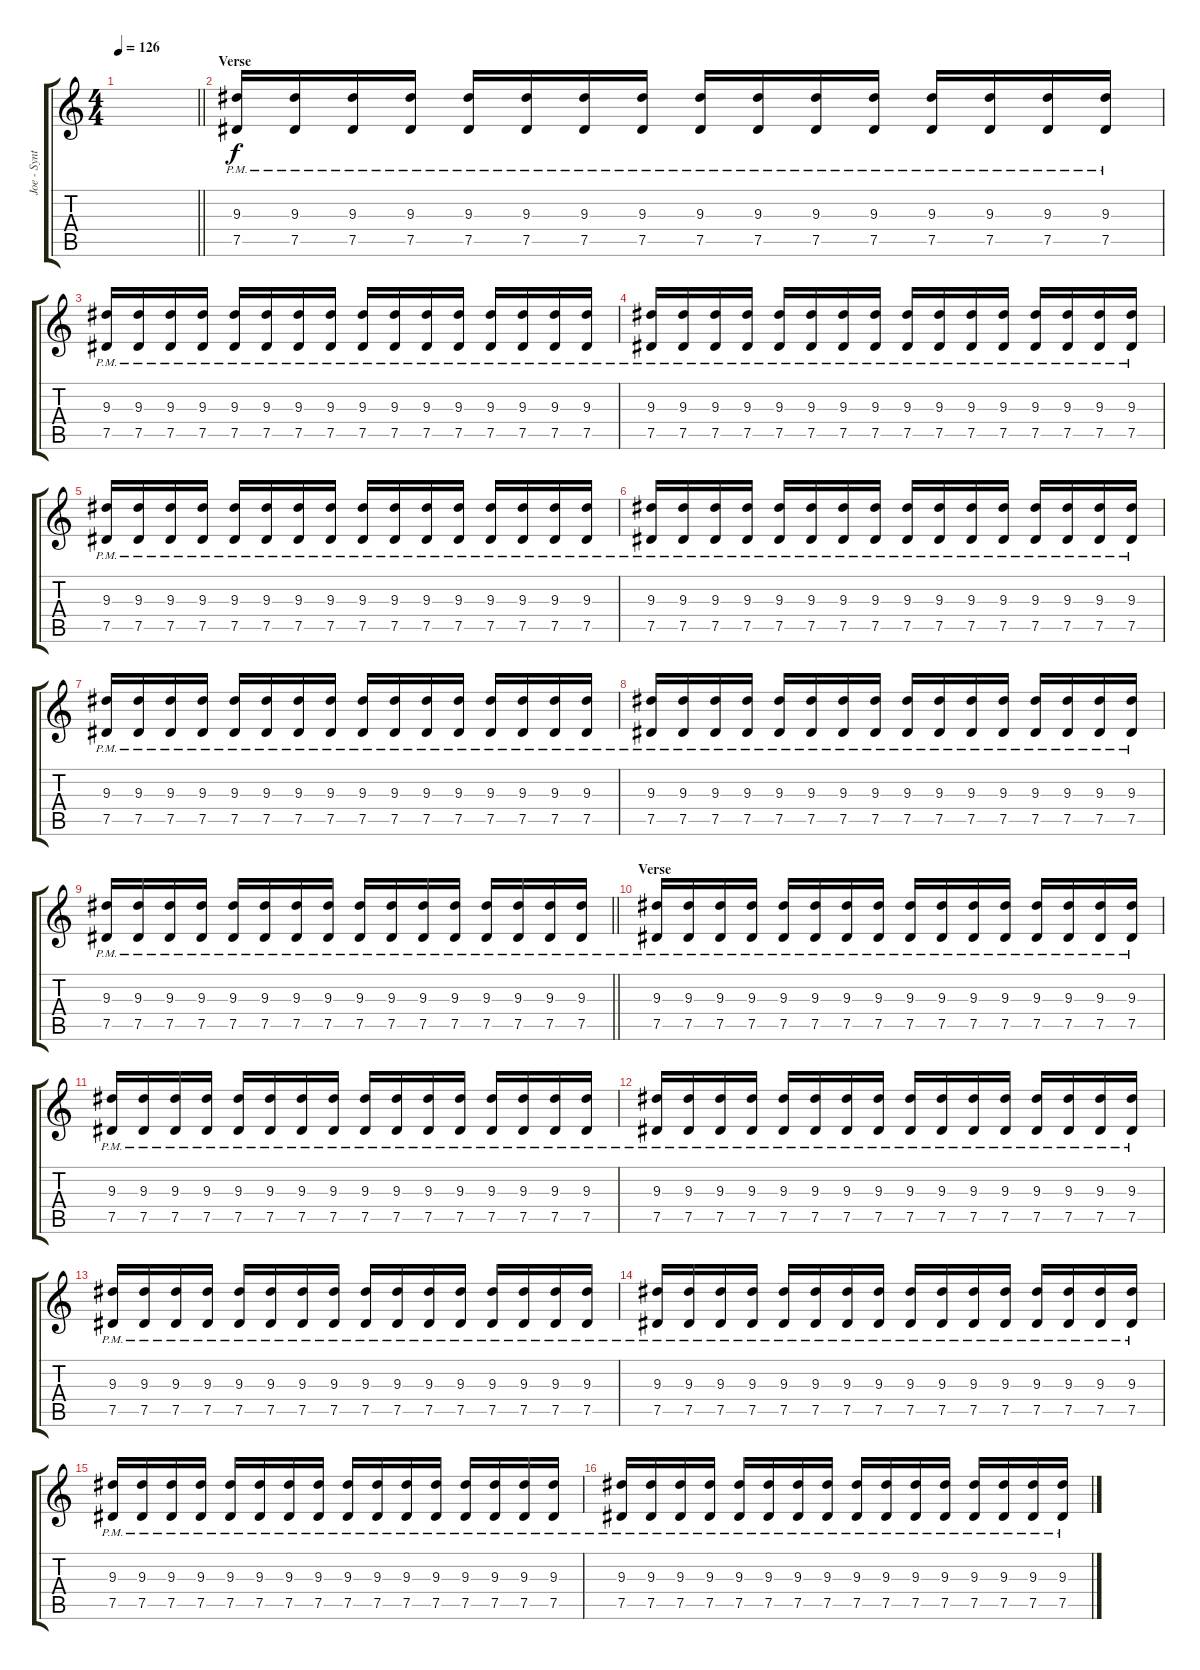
\track ("Joe - Synth II" "Joe - Synt") {instrument electricguitarclean}
\staff {score tabs}
\tuning (Eb4 Bb3 Gb3 Db3 Ab2 Eb2) {hide}
\ts (4 4)
\tempo 126
\clef g2
\barLineRight lightlight
\ks c
|
\section ("" "Verse")
(9.3{pm} 7.5{pm}).16 (9.3{pm} 7.5{pm}).16 (9.3{pm} 7.5{pm}).16 (9.3{pm} 7.5{pm}).16 (9.3{pm} 7.5{pm}).16 (9.3{pm} 7.5{pm}).16 (9.3{pm} 7.5{pm}).16 (9.3{pm} 7.5{pm}).16 (9.3{pm} 7.5{pm}).16 (9.3{pm} 7.5{pm}).16 (9.3{pm} 7.5{pm}).16 (9.3{pm} 7.5{pm}).16 (9.3{pm} 7.5{pm}).16 (9.3{pm} 7.5{pm}).16 (9.3{pm} 7.5{pm}).16 (9.3{pm} 7.5{pm}).16 |
(9.3{pm} 7.5{pm}).16 (9.3{pm} 7.5{pm}).16 (9.3{pm} 7.5{pm}).16 (9.3{pm} 7.5{pm}).16 (9.3{pm} 7.5{pm}).16 (9.3{pm} 7.5{pm}).16 (9.3{pm} 7.5{pm}).16 (9.3{pm} 7.5{pm}).16 (9.3{pm} 7.5{pm}).16 (9.3{pm} 7.5{pm}).16 (9.3{pm} 7.5{pm}).16 (9.3{pm} 7.5{pm}).16 (9.3{pm} 7.5{pm}).16 (9.3{pm} 7.5{pm}).16 (9.3{pm} 7.5{pm}).16 (9.3{pm} 7.5{pm}).16 |
(9.3{pm} 7.5{pm}).16 (9.3{pm} 7.5{pm}).16 (9.3{pm} 7.5{pm}).16 (9.3{pm} 7.5{pm}).16 (9.3{pm} 7.5{pm}).16 (9.3{pm} 7.5{pm}).16 (9.3{pm} 7.5{pm}).16 (9.3{pm} 7.5{pm}).16 (9.3{pm} 7.5{pm}).16 (9.3{pm} 7.5{pm}).16 (9.3{pm} 7.5{pm}).16 (9.3{pm} 7.5{pm}).16 (9.3{pm} 7.5{pm}).16 (9.3{pm} 7.5{pm}).16 (9.3{pm} 7.5{pm}).16 (9.3{pm} 7.5{pm}).16 |
(9.3{pm} 7.5{pm}).16 (9.3{pm} 7.5{pm}).16 (9.3{pm} 7.5{pm}).16 (9.3{pm} 7.5{pm}).16 (9.3{pm} 7.5{pm}).16 (9.3{pm} 7.5{pm}).16 (9.3{pm} 7.5{pm}).16 (9.3{pm} 7.5{pm}).16 (9.3{pm} 7.5{pm}).16 (9.3{pm} 7.5{pm}).16 (9.3{pm} 7.5{pm}).16 (9.3{pm} 7.5{pm}).16 (9.3{pm} 7.5{pm}).16 (9.3{pm} 7.5{pm}).16 (9.3{pm} 7.5{pm}).16 (9.3{pm} 7.5{pm}).16 |
(9.3{pm} 7.5{pm}).16 (9.3{pm} 7.5{pm}).16 (9.3{pm} 7.5{pm}).16 (9.3{pm} 7.5{pm}).16 (9.3{pm} 7.5{pm}).16 (9.3{pm} 7.5{pm}).16 (9.3{pm} 7.5{pm}).16 (9.3{pm} 7.5{pm}).16 (9.3{pm} 7.5{pm}).16 (9.3{pm} 7.5{pm}).16 (9.3{pm} 7.5{pm}).16 (9.3{pm} 7.5{pm}).16 (9.3{pm} 7.5{pm}).16 (9.3{pm} 7.5{pm}).16 (9.3{pm} 7.5{pm}).16 (9.3{pm} 7.5{pm}).16 |
(9.3{pm} 7.5{pm}).16 (9.3{pm} 7.5{pm}).16 (9.3{pm} 7.5{pm}).16 (9.3{pm} 7.5{pm}).16 (9.3{pm} 7.5{pm}).16 (9.3{pm} 7.5{pm}).16 (9.3{pm} 7.5{pm}).16 (9.3{pm} 7.5{pm}).16 (9.3{pm} 7.5{pm}).16 (9.3{pm} 7.5{pm}).16 (9.3{pm} 7.5{pm}).16 (9.3{pm} 7.5{pm}).16 (9.3{pm} 7.5{pm}).16 (9.3{pm} 7.5{pm}).16 (9.3{pm} 7.5{pm}).16 (9.3{pm} 7.5{pm}).16 |
(9.3{pm} 7.5{pm}).16 (9.3{pm} 7.5{pm}).16 (9.3{pm} 7.5{pm}).16 (9.3{pm} 7.5{pm}).16 (9.3{pm} 7.5{pm}).16 (9.3{pm} 7.5{pm}).16 (9.3{pm} 7.5{pm}).16 (9.3{pm} 7.5{pm}).16 (9.3{pm} 7.5{pm}).16 (9.3{pm} 7.5{pm}).16 (9.3{pm} 7.5{pm}).16 (9.3{pm} 7.5{pm}).16 (9.3{pm} 7.5{pm}).16 (9.3{pm} 7.5{pm}).16 (9.3{pm} 7.5{pm}).16 (9.3{pm} 7.5{pm}).16 |
\barLineRight lightlight
(9.3{pm} 7.5{pm}).16 (9.3{pm} 7.5{pm}).16 (9.3{pm} 7.5{pm}).16 (9.3{pm} 7.5{pm}).16 (9.3{pm} 7.5{pm}).16 (9.3{pm} 7.5{pm}).16 (9.3{pm} 7.5{pm}).16 (9.3{pm} 7.5{pm}).16 (9.3{pm} 7.5{pm}).16 (9.3{pm} 7.5{pm}).16 (9.3{pm} 7.5{pm}).16 (9.3{pm} 7.5{pm}).16 (9.3{pm} 7.5{pm}).16 (9.3{pm} 7.5{pm}).16 (9.3{pm} 7.5{pm}).16 (9.3{pm} 7.5{pm}).16 |
\section ("" "Verse")
(9.3{pm} 7.5{pm}).16 (9.3{pm} 7.5{pm}).16 (9.3{pm} 7.5{pm}).16 (9.3{pm} 7.5{pm}).16 (9.3{pm} 7.5{pm}).16 (9.3{pm} 7.5{pm}).16 (9.3{pm} 7.5{pm}).16 (9.3{pm} 7.5{pm}).16 (9.3{pm} 7.5{pm}).16 (9.3{pm} 7.5{pm}).16 (9.3{pm} 7.5{pm}).16 (9.3{pm} 7.5{pm}).16 (9.3{pm} 7.5{pm}).16 (9.3{pm} 7.5{pm}).16 (9.3{pm} 7.5{pm}).16 (9.3{pm} 7.5{pm}).16 |
(9.3{pm} 7.5{pm}).16 (9.3{pm} 7.5{pm}).16 (9.3{pm} 7.5{pm}).16 (9.3{pm} 7.5{pm}).16 (9.3{pm} 7.5{pm}).16 (9.3{pm} 7.5{pm}).16 (9.3{pm} 7.5{pm}).16 (9.3{pm} 7.5{pm}).16 (9.3{pm} 7.5{pm}).16 (9.3{pm} 7.5{pm}).16 (9.3{pm} 7.5{pm}).16 (9.3{pm} 7.5{pm}).16 (9.3{pm} 7.5{pm}).16 (9.3{pm} 7.5{pm}).16 (9.3{pm} 7.5{pm}).16 (9.3{pm} 7.5{pm}).16 |
(9.3{pm} 7.5{pm}).16 (9.3{pm} 7.5{pm}).16 (9.3{pm} 7.5{pm}).16 (9.3{pm} 7.5{pm}).16 (9.3{pm} 7.5{pm}).16 (9.3{pm} 7.5{pm}).16 (9.3{pm} 7.5{pm}).16 (9.3{pm} 7.5{pm}).16 (9.3{pm} 7.5{pm}).16 (9.3{pm} 7.5{pm}).16 (9.3{pm} 7.5{pm}).16 (9.3{pm} 7.5{pm}).16 (9.3{pm} 7.5{pm}).16 (9.3{pm} 7.5{pm}).16 (9.3{pm} 7.5{pm}).16 (9.3{pm} 7.5{pm}).16 |
(9.3{pm} 7.5{pm}).16 (9.3{pm} 7.5{pm}).16 (9.3{pm} 7.5{pm}).16 (9.3{pm} 7.5{pm}).16 (9.3{pm} 7.5{pm}).16 (9.3{pm} 7.5{pm}).16 (9.3{pm} 7.5{pm}).16 (9.3{pm} 7.5{pm}).16 (9.3{pm} 7.5{pm}).16 (9.3{pm} 7.5{pm}).16 (9.3{pm} 7.5{pm}).16 (9.3{pm} 7.5{pm}).16 (9.3{pm} 7.5{pm}).16 (9.3{pm} 7.5{pm}).16 (9.3{pm} 7.5{pm}).16 (9.3{pm} 7.5{pm}).16 |
(9.3{pm} 7.5{pm}).16 (9.3{pm} 7.5{pm}).16 (9.3{pm} 7.5{pm}).16 (9.3{pm} 7.5{pm}).16 (9.3{pm} 7.5{pm}).16 (9.3{pm} 7.5{pm}).16 (9.3{pm} 7.5{pm}).16 (9.3{pm} 7.5{pm}).16 (9.3{pm} 7.5{pm}).16 (9.3{pm} 7.5{pm}).16 (9.3{pm} 7.5{pm}).16 (9.3{pm} 7.5{pm}).16 (9.3{pm} 7.5{pm}).16 (9.3{pm} 7.5{pm}).16 (9.3{pm} 7.5{pm}).16 (9.3{pm} 7.5{pm}).16 |
(9.3{pm} 7.5{pm}).16 (9.3{pm} 7.5{pm}).16 (9.3{pm} 7.5{pm}).16 (9.3{pm} 7.5{pm}).16 (9.3{pm} 7.5{pm}).16 (9.3{pm} 7.5{pm}).16 (9.3{pm} 7.5{pm}).16 (9.3{pm} 7.5{pm}).16 (9.3{pm} 7.5{pm}).16 (9.3{pm} 7.5{pm}).16 (9.3{pm} 7.5{pm}).16 (9.3{pm} 7.5{pm}).16 (9.3{pm} 7.5{pm}).16 (9.3{pm} 7.5{pm}).16 (9.3{pm} 7.5{pm}).16 (9.3{pm} 7.5{pm}).16 |
(9.3{pm} 7.5{pm}).16 (9.3{pm} 7.5{pm}).16 (9.3{pm} 7.5{pm}).16 (9.3{pm} 7.5{pm}).16 (9.3{pm} 7.5{pm}).16 (9.3{pm} 7.5{pm}).16 (9.3{pm} 7.5{pm}).16 (9.3{pm} 7.5{pm}).16 (9.3{pm} 7.5{pm}).16 (9.3{pm} 7.5{pm}).16 (9.3{pm} 7.5{pm}).16 (9.3{pm} 7.5{pm}).16 (9.3{pm} 7.5{pm}).16 (9.3{pm} 7.5{pm}).16 (9.3{pm} 7.5{pm}).16 (9.3{pm} 7.5{pm}).16
